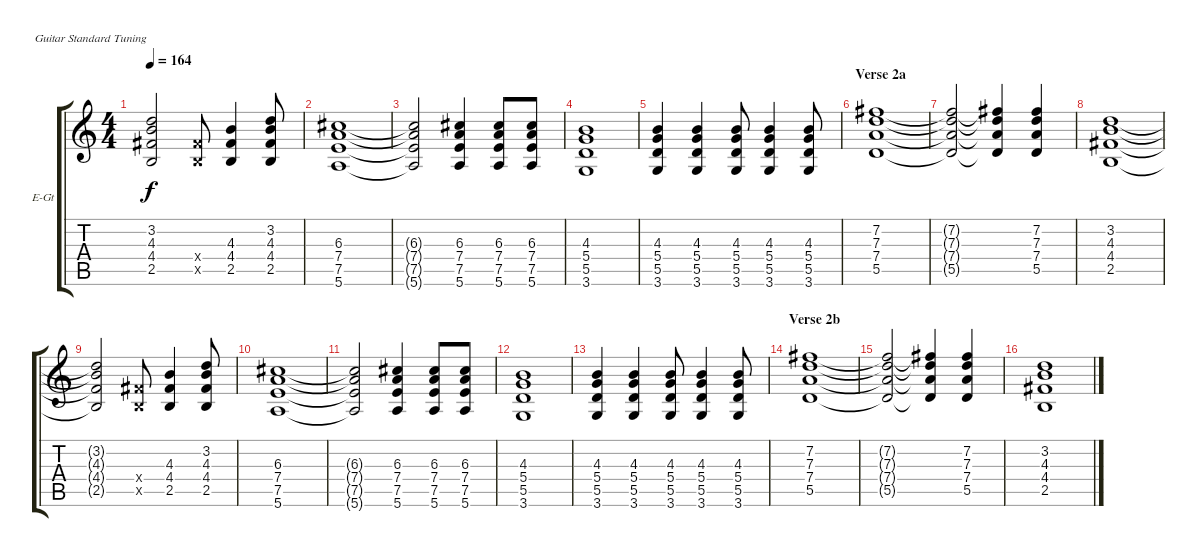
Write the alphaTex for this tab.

\defaultSystemsLayout 4
\bracketExtendMode groupsimilarinstruments
\firstSystemTrackNameOrientation horizontal
\otherSystemsTrackNameOrientation horizontal
\track ("Rhythm Guitar (Clean)" "E-Gt") {instrument electricguitarclean}
\staff {score tabs}
\tuning (E4 B3 G3 D3 A2 E2)
\ts (4 4)
\tempo 164
\clef g2
\ks c
(2.5{t} 4.4{t} 4.3{t} 3.2{t}).2{dy f} (2.5{x} 4.4{x}).8 (4.3 4.4 2.5).4 (4.3 4.4 2.5 3.2).8 |
(7.5 7.4 6.3 5.6).1 |
(7.5{t} 7.4{t} 6.3{t} 5.6{t}).2 (5.6 7.5 7.4 6.3).4 (5.6 7.5 7.4 6.3).8 (5.6 7.5 7.4 6.3).8 |
(3.6 5.5 5.4 4.3).1 |
(3.6 5.5 5.4 4.3).4 (3.6 5.5 5.4 4.3).4 (3.6 5.5 5.4 4.3).8 (3.6 5.5 5.4 4.3).4 (3.6 5.5 5.4 4.3).8 |
\section ("" "Verse 2a")
(5.5 7.4 7.3 7.2).1 |
(5.5{t} 7.4{t} 7.3{t} 7.2{t}).2 (7.2{t} 7.3{t} 7.4{t} 5.5{t}).4 (5.5 7.4 7.3 7.2).4 |
(3.2 4.3 4.4 2.5).1 |
(2.5{t} 4.4{t} 4.3{t} 3.2{t}).2 (2.5{x} 4.4{x}).8 (4.3 4.4 2.5).4 (4.3 4.4 2.5 3.2).8 |
(7.5 7.4 6.3 5.6).1 |
(7.5{t} 7.4{t} 6.3{t} 5.6{t}).2 (5.6 7.5 7.4 6.3).4 (5.6 7.5 7.4 6.3).8 (5.6 7.5 7.4 6.3).8 |
(3.6 5.5 5.4 4.3).1 |
(3.6 5.5 5.4 4.3).4 (3.6 5.5 5.4 4.3).4 (3.6 5.5 5.4 4.3).8 (3.6 5.5 5.4 4.3).4 (3.6 5.5 5.4 4.3).8 |
\section ("" "Verse 2b")
(5.5 7.4 7.3 7.2).1 |
(5.5{t} 7.4{t} 7.3{t} 7.2{t}).2 (7.2{t} 7.3{t} 7.4{t} 5.5{t}).4 (5.5 7.4 7.3 7.2).4 |
(3.2 4.3 4.4 2.5).1
